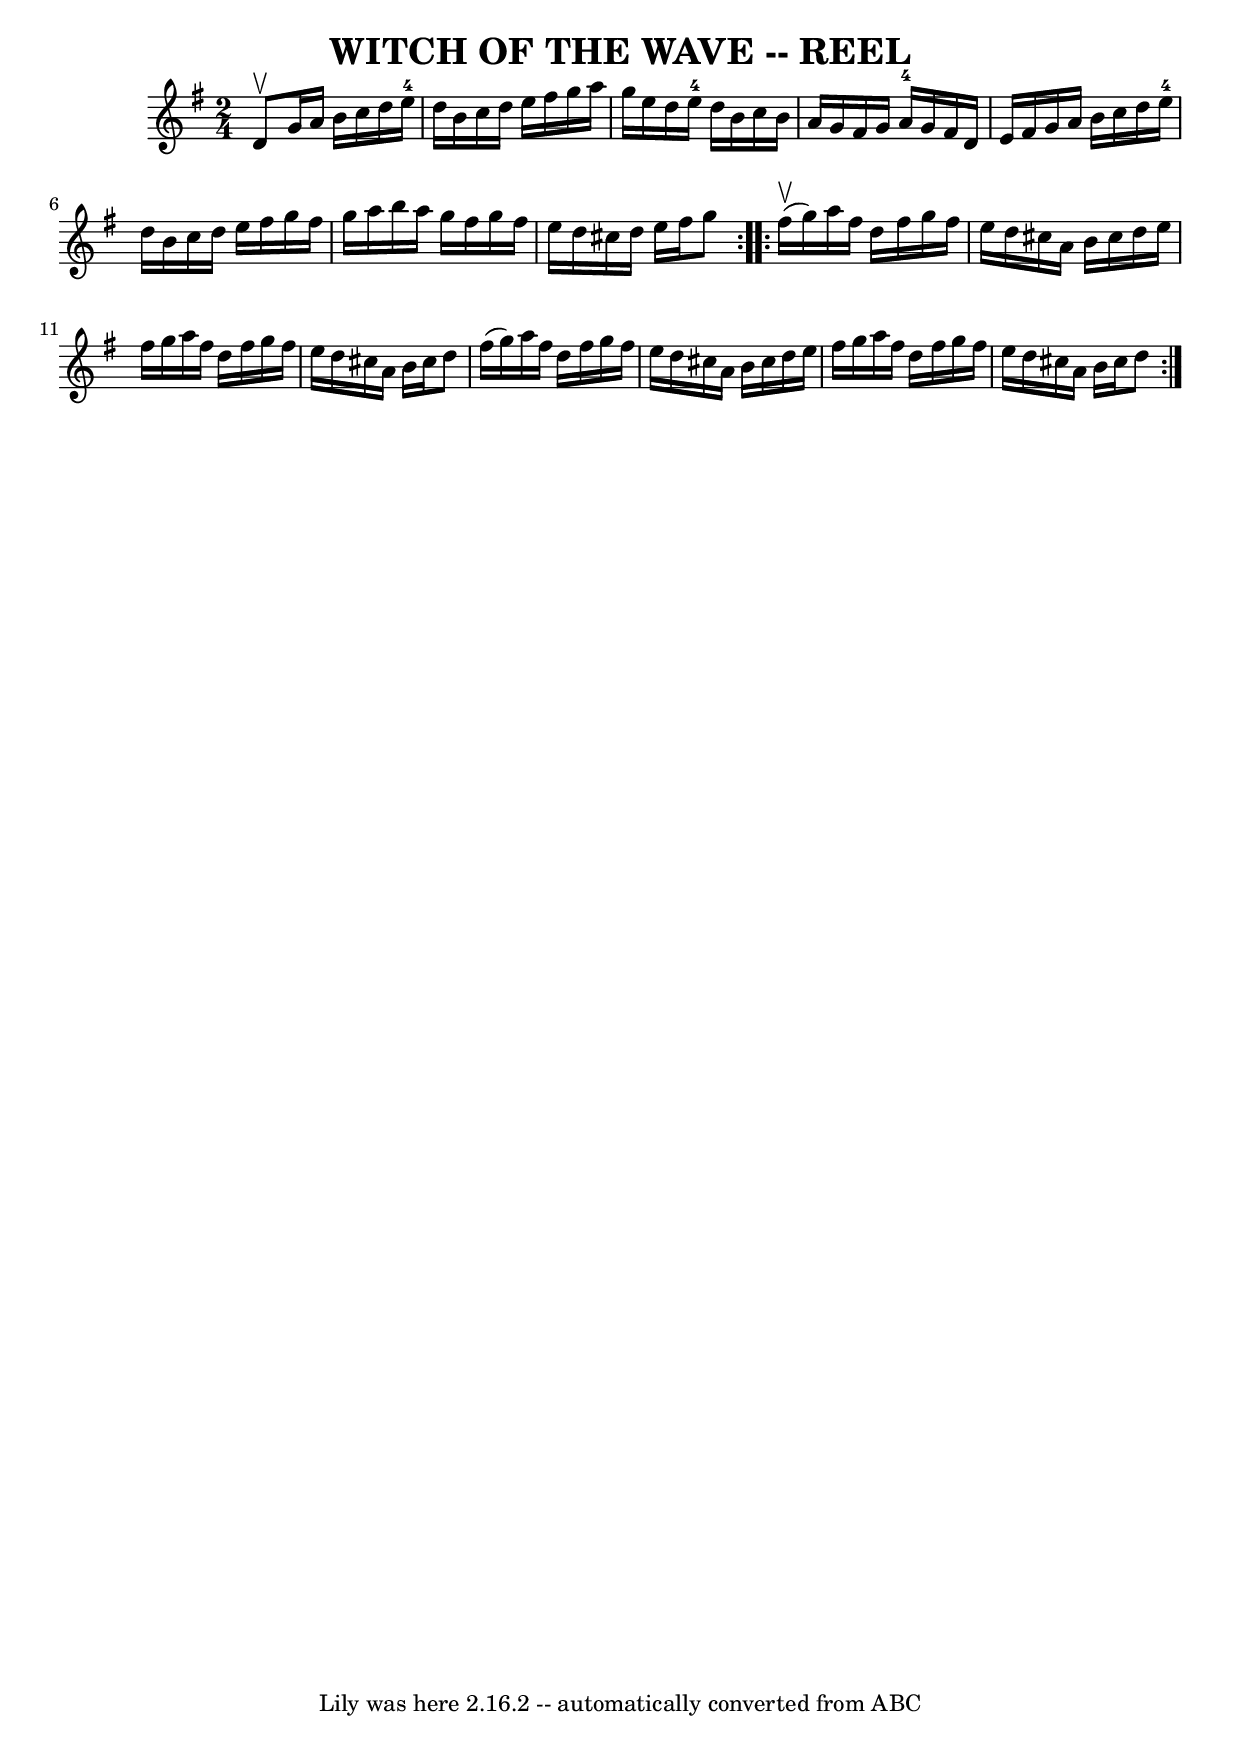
\version "2.16.2"
\include "Mammoth.ily"
\header {
  %% book = "Ryan's Mammoth Collection of Fiddle Tunes"
 crossRefNumber = "1"
 footnotes = ""
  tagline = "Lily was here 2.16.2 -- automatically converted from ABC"
  title = "WITCH OF THE WAVE -- REEL"

}
voicedefault =  {



  \repeat volta 2 {

    \time 2/4 
    \key g \major d'8^\upbow    |
 g'16 a'16 b'16 c''16 d''16 e''16-4 d''16 b'16     |
 c''16 d''16 e''16 fs''16 g''16 a''16 g''16 e''16     |
 d''16 e''16-4 d''16 b'16 c''16 b'16 a'16 g'16     |
 fs'16 g'16 a'16-4 g'16 fs'16 d'16 e'16 fs'16      |
 g'16 a'16 b'16 c''16 d''16 e''16-4 d''16 b'16     |
 c''16 d''16 e''16 fs''16 g''16 fs''16 g''16 a''16     |
 b''16 a''16 g''16 fs''16 g''16 fs''16 e''16 d''16     |
 cs''16 d''16 e''16 fs''16    
 g''8    
  }     
  \repeat volta 2 { fs''16 (^\upbow g''16)    |
 a''16 fs''16 d''16 fs''16 g''16 fs''16 e''16 d''16      |
 cs''16 a'16 b'16 cs''16 d''16 e''16 fs''16 g''16     |
 a''16 fs''16 d''16 fs''16 g''16 fs''16 e''16 d''16     |
 cs''16 a'16 b'16 cs''16 d''8 fs''16 (g''16)    |
 a''16 fs''16 d''16 fs''16 g''16 fs''16 e''16 d''16     |
 cs''16 a'16 b'16 cs''16 d''16 e''16 fs''16 g''16     |
 a''16 fs''16 d''16 fs''16 g''16 fs''16 e''16 d''16     |
 cs''16    
 a'16 b'16 cs''16 d''8    
  }   

}

\score{
  <<

    \context Staff="default"
    {
      \voicedefault 
      
    }

  >>
  \layout {
    
  }
  \midi {
  }

}
